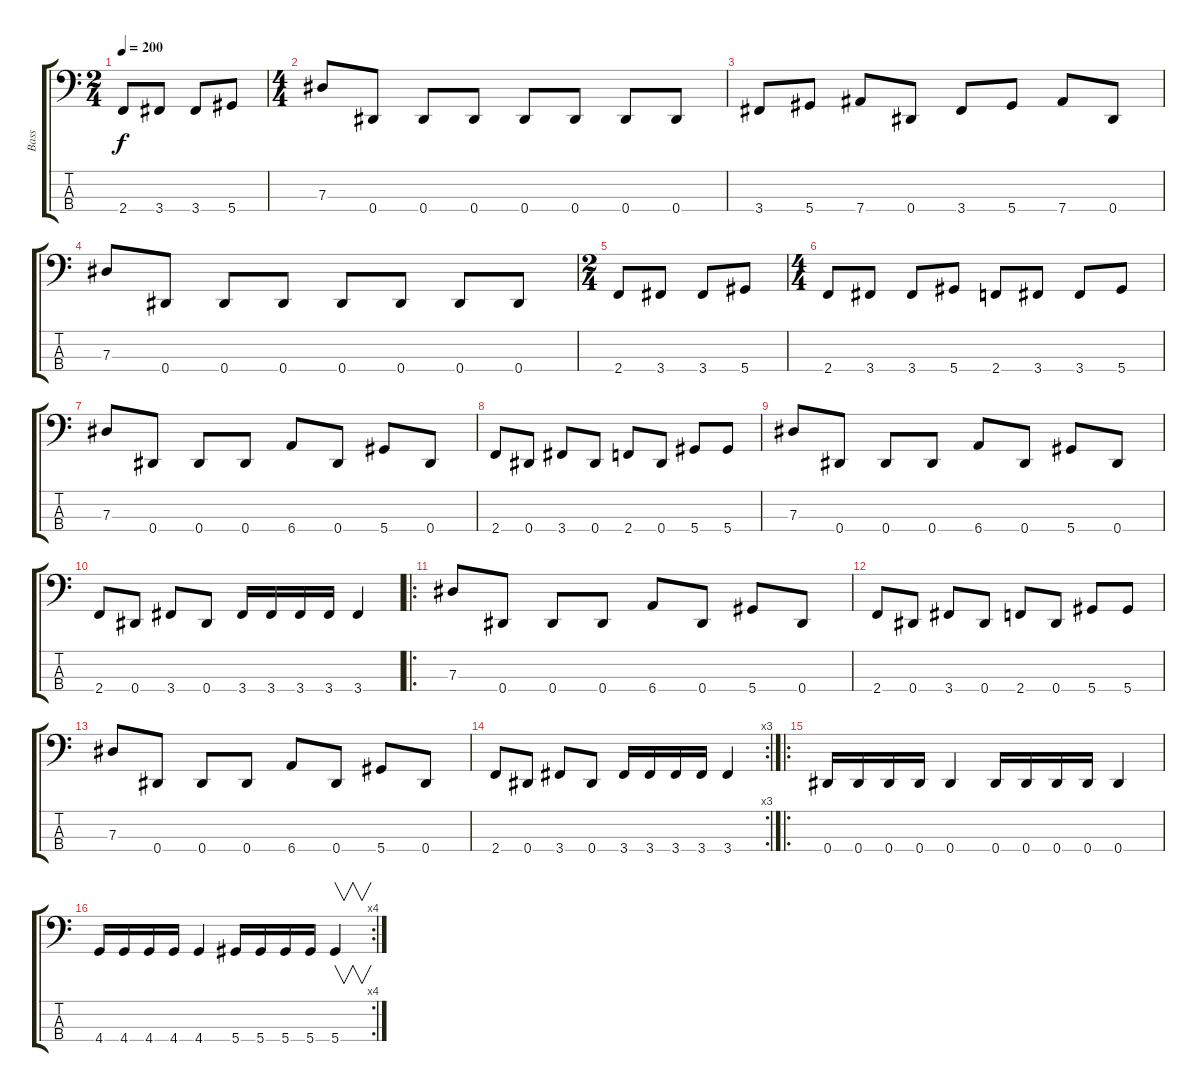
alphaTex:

\track ("Bass" "Bass") {instrument electricbasspick}
\staff {score tabs}
\tuning (Gb2 Db2 Ab1 Eb1) {hide}
\ts (2 4)
\tempo 200
\clef f4
\ks c
2.4.8{dy f} 3.4.8 3.4.8 5.4.8 |
\ts (4 4)
7.3.8 0.4.8 0.4.8 0.4.8 0.4.8 0.4.8 0.4.8 0.4.8 |
3.4.8 5.4.8 7.4.8 0.4.8 3.4.8 5.4.8 7.4.8 0.4.8 |
7.3.8 0.4.8 0.4.8 0.4.8 0.4.8 0.4.8 0.4.8 0.4.8 |
\ts (2 4)
2.4.8 3.4.8 3.4.8 5.4.8 |
\ts (4 4)
2.4.8 3.4.8 3.4.8 5.4.8 2.4.8 3.4.8 3.4.8 5.4.8 |
7.3.8 0.4.8 0.4.8 0.4.8 6.4.8 0.4.8 5.4.8 0.4.8 |
2.4.8 0.4.8 3.4.8 0.4.8 2.4.8 0.4.8 5.4.8 5.4.8 |
7.3.8 0.4.8 0.4.8 0.4.8 6.4.8 0.4.8 5.4.8 0.4.8 |
2.4.8 0.4.8 3.4.8 0.4.8 3.4.16 3.4.16 3.4.16 3.4.16 3.4.4 |
\ro
7.3.8 0.4.8 0.4.8 0.4.8 6.4.8 0.4.8 5.4.8 0.4.8 |
2.4.8 0.4.8 3.4.8 0.4.8 2.4.8 0.4.8 5.4.8 5.4.8 |
7.3.8 0.4.8 0.4.8 0.4.8 6.4.8 0.4.8 5.4.8 0.4.8 |
\rc 3
2.4.8 0.4.8 3.4.8 0.4.8 3.4.16 3.4.16 3.4.16 3.4.16 3.4.4 |
\ro
0.4.16 0.4.16 0.4.16 0.4.16 0.4.4 0.4.16 0.4.16 0.4.16 0.4.16 0.4.4 |
\rc 4
4.4.16 4.4.16 4.4.16 4.4.16 4.4.4 5.4.16 5.4.16 5.4.16 5.4.16 5.4.4{v}
